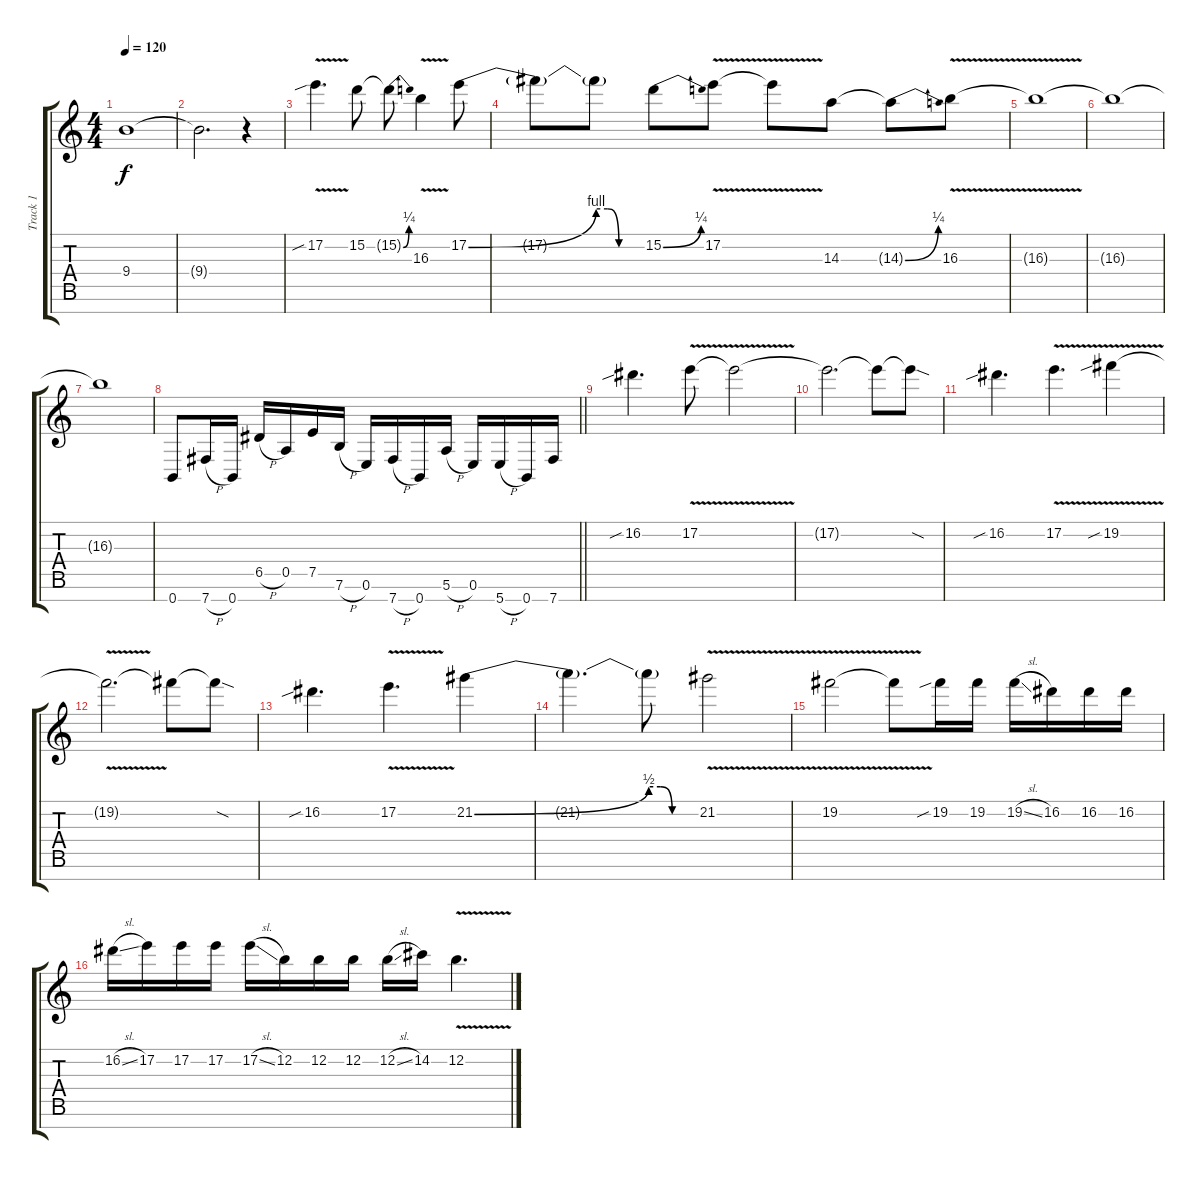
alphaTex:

\track ("Track 1" "Track 1") {instrument distortionguitar}
\staff {score tabs}
\tuning (E4 B3 G3 D3 A2 E2 B1) {hide}
\ts (4 4)
\tempo 120
\clef g2
\ks c
9.4{t}.1{dy f} |
9.4{t}.2{d} r.4 |
17.2{v sib}.4{d} 15.2.8 15.2{be (bend 0 0 60 1) t}.8 16.3{v}.4 17.2{be (bend 0 0 60 4)}.8 |
17.2{t}.8 17.2{be (custom 0 4 15 4 30 0 60 0) t}.8 15.2{be (bend 0 0 60 1)}.8 17.2{v}.8 17.2{t}.8 14.3.8 14.3{be (bend 0 0 60 1) t}.8 16.3{v}.8 |
16.3{t}.1 |
16.3{t}.1 |
16.3{t}.1 |
\barLineRight lightlight
0.7.8 7.7{h}.16 0.7.16 6.5{h}.16 0.5.16 7.5.16 7.6{h}.16 0.6.16 7.7{h}.16 0.7.16 5.6{h}.16 0.6.16 5.7{h}.16 0.7.16 7.7.16 |
16.2{sib}.4{d} 17.2{v}.8 17.2{t}.2 |
17.2{t}.2{d} 17.2{t}.8 17.2{sod t}.8 |
16.2{sib}.4{d} 17.2{v}.4{d} 19.2{v sib}.4 |
19.2{t}.2{d} 19.2{t}.8 19.2{sod t}.8 |
16.2{sib}.4{d} 17.2{v}.4{d} 21.2{be (bend 0 0 60 2)}.4 |
21.2{t}.4{d} 21.2{be (custom 0 2 15 2 30 0 60 0) t}.8 21.2{v}.2 |
19.2{v}.2 19.2{t}.8 19.2{sib}.16 19.2.16 19.2{sl}.16 16.2.16 16.2.16 16.2.16 |
16.2{sl}.16 17.2.16 17.2.16 17.2.16 17.2{sl}.16 12.2.16 12.2.16 12.2.16 12.2{sl}.16 14.2.16 12.2{v}.4{d}
